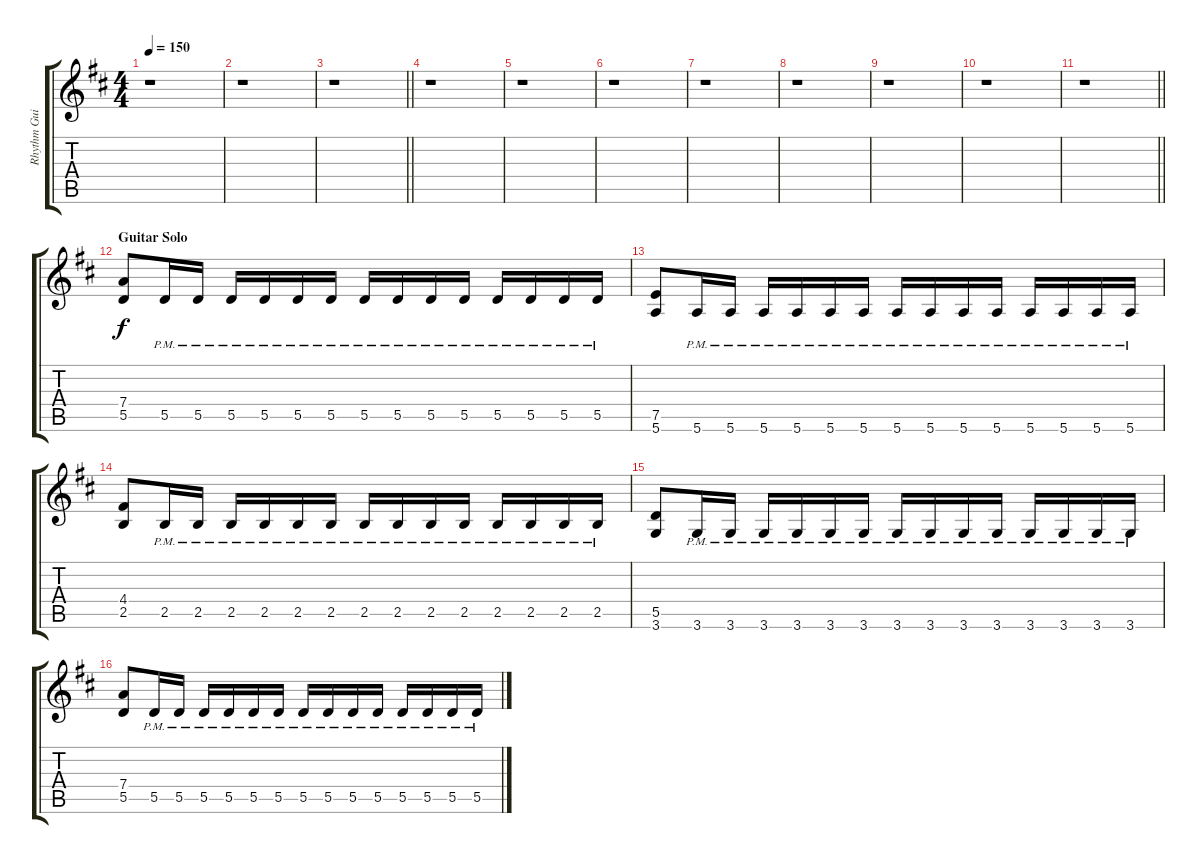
\track ("Rhythm Guitar 1: Patrik Lund" "Rhythm Gui") {instrument distortionguitar}
\staff {score tabs}
\tuning (E4 B3 G3 D3 A2 E2) {hide}
\ts (4 4)
\tempo 150
\clef g2
\ks d
r.1{dy f} |
r.1 |
\barLineRight lightlight
r.1 |
r.1 |
r.1 |
r.1 |
r.1 |
r.1 |
r.1 |
r.1 |
\barLineRight lightlight
r.1 |
\section ("" "Guitar Solo")
(7.4 5.5).8{volume 13} 5.5{pm}.16 5.5{pm}.16 5.5{pm}.16 5.5{pm}.16 5.5{pm}.16 5.5{pm}.16 5.5{pm}.16 5.5{pm}.16 5.5{pm}.16 5.5{pm}.16 5.5{pm}.16 5.5{pm}.16 5.5{pm}.16 5.5{pm}.16 |
(7.5 5.6).8 5.6{pm}.16 5.6{pm}.16 5.6{pm}.16 5.6{pm}.16 5.6{pm}.16 5.6{pm}.16 5.6{pm}.16 5.6{pm}.16 5.6{pm}.16 5.6{pm}.16 5.6{pm}.16 5.6{pm}.16 5.6{pm}.16 5.6{pm}.16 |
(4.4 2.5).8 2.5{pm}.16 2.5{pm}.16 2.5{pm}.16 2.5{pm}.16 2.5{pm}.16 2.5{pm}.16 2.5{pm}.16 2.5{pm}.16 2.5{pm}.16 2.5{pm}.16 2.5{pm}.16 2.5{pm}.16 2.5{pm}.16 2.5{pm}.16 |
(5.5 3.6).8 3.6{pm}.16 3.6{pm}.16 3.6{pm}.16 3.6{pm}.16 3.6{pm}.16 3.6{pm}.16 3.6{pm}.16 3.6{pm}.16 3.6{pm}.16 3.6{pm}.16 3.6{pm}.16 3.6{pm}.16 3.6{pm}.16 3.6{pm}.16 |
(7.4 5.5).8 5.5{pm}.16 5.5{pm}.16 5.5{pm}.16 5.5{pm}.16 5.5{pm}.16 5.5{pm}.16 5.5{pm}.16 5.5{pm}.16 5.5{pm}.16 5.5{pm}.16 5.5{pm}.16 5.5{pm}.16 5.5{pm}.16 5.5{pm}.16
